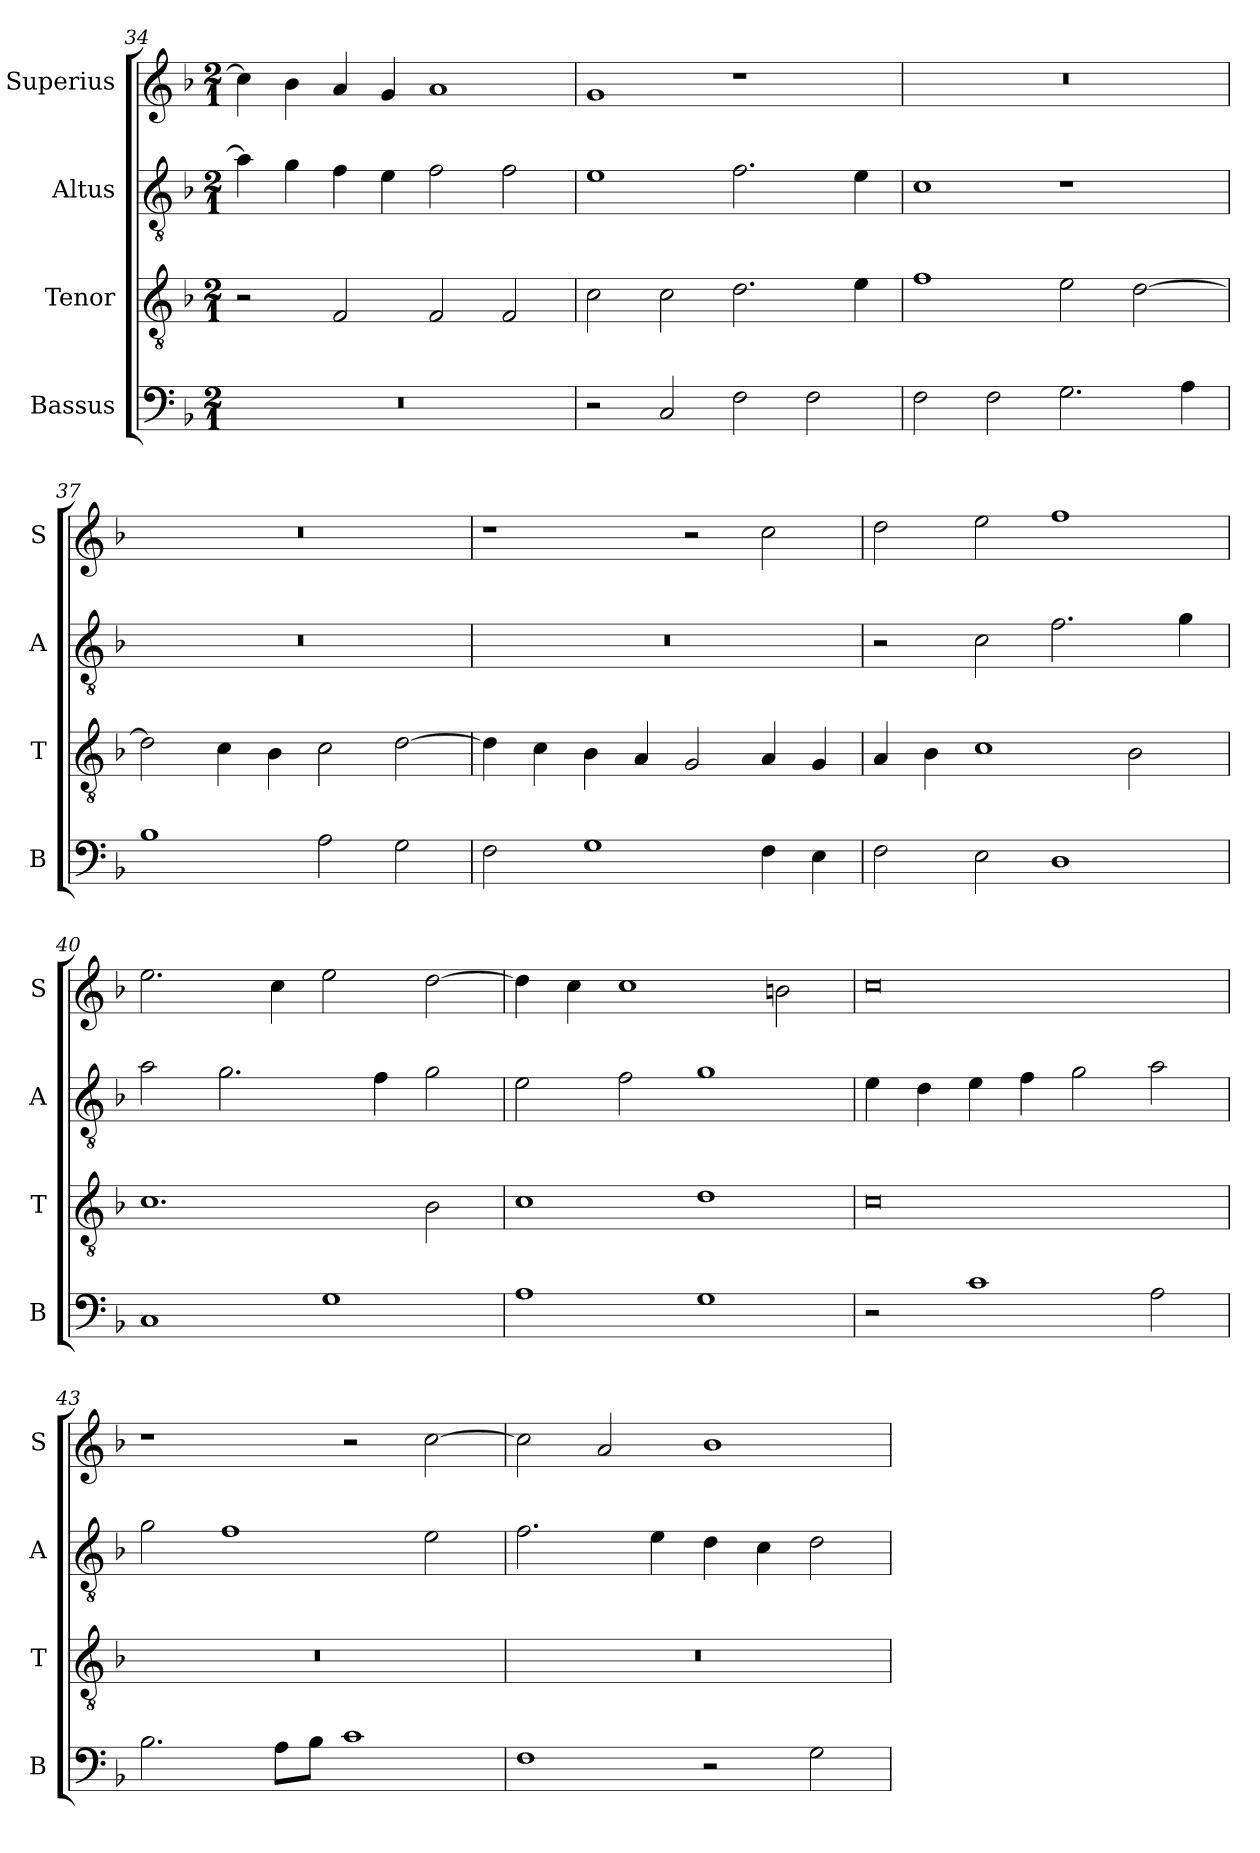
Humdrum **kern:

**kern	**kern	**kern	**kern
*part4	*part3	*part2	*part1
*staff4	*staff3	*staff2	*staff1
*I"Bassus	*I"Tenor	*I"Altus	*I"Superius
*I'B	*I'T	*I'A	*I'S
*clefF4	*clefGv2	*clefGv2	*clefG2
*k[b-]	*k[b-]	*k[b-]	*k[b-]
*F:	*F:	*F:	*F:
*M2/1	*M2/1	*M2/1	*M2/1
=34	=34	=34	=34
0r	2r	4a]	4cc]
.	.	4g	4b-
.	2F	4f	4a
.	.	4e	4g
.	2F	2f	1a
.	2F	2f	.
=35	=35	=35	=35
2r	2c	1e	1g
2C	2c	.	.
2F	2.d	2.f	1r
2F	.	.	.
.	4e	4e	.
=36	=36	=36	=36
2F	1f	1c	0r
2F	.	.	.
2.G	2e	1r	.
.	[2d	.	.
4A	.	.	.
=37	=37	=37	=37
1B-	2d]	0r	0r
.	4c	.	.
.	4B-	.	.
2A	2c	.	.
2G	[2d	.	.
=38	=38	=38	=38
2F	4d]	0r	1r
.	4c	.	.
1G	4B-	.	.
.	4A	.	.
.	2G	.	2r
4F	4A	.	2cc
4E	4G	.	.
=39	=39	=39	=39
2F	4A	2r	2dd
.	4B-	.	.
2E	1c	2c	2ee
1D	.	2.f	1ff
.	2B-	.	.
.	.	4g	.
=40	=40	=40	=40
1C	1.c	2a	2.ee
.	.	2.g	.
.	.	.	4cc
1G	.	.	2ee
.	.	4f	.
.	2B-	2g	[2dd
=41	=41	=41	=41
1A	1c	2e	4dd]
.	.	.	4cc
.	.	2f	1cc
1G	1d	1g	.
.	.	.	2bn
=42	=42	=42	=42
2r	0c	4e	0cc
.	.	4d	.
1c	.	4e	.
.	.	4f	.
.	.	2g	.
2A	.	2a	.
=43	=43	=43	=43
2.B-	0r	2g	1r
.	.	1f	.
8AL	.	.	.
8B-J	.	.	.
1c	.	.	2r
.	.	2e	[2cc
=44	=44	=44	=44
1F	0r	2.f	2cc]
.	.	.	2a
.	.	4e	.
2r	.	4d	1b-
.	.	4c	.
2G	.	2d	.
=	=	=	=
*-	*-	*-	*-
